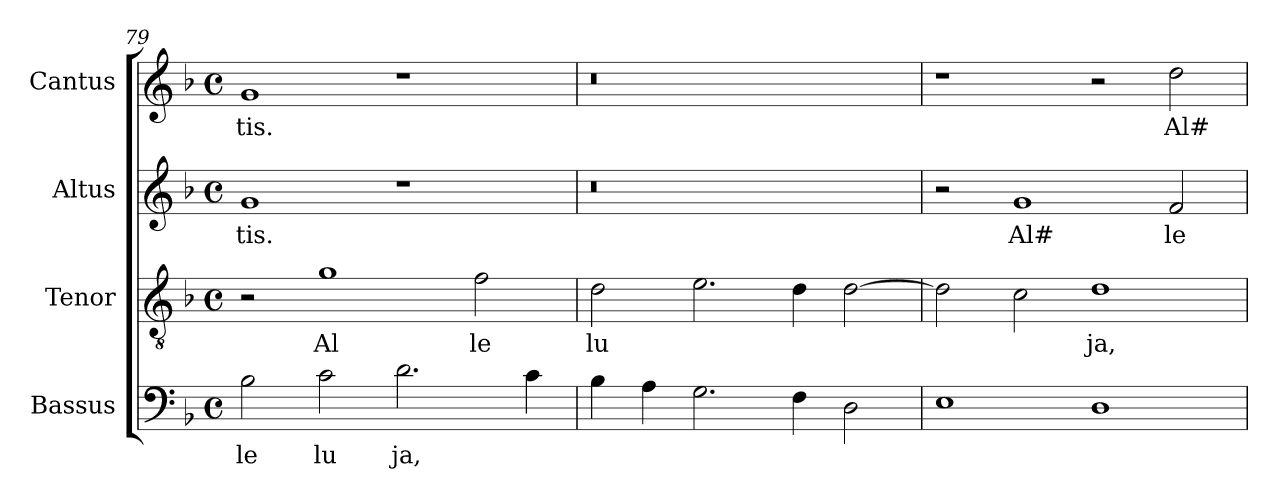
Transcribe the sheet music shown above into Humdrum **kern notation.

**kern	**text	**kern	**text	**kern	**text	**kern	**text
*part4	*part4	*part3	*part3	*part2	*part2	*part1	*part1
*staff4	*staff4	*staff3	*staff3	*staff2	*staff2	*staff1	*staff1
*I"Bassus	*	*I"Tenor	*	*I"Altus	*	*I"Cantus	*
*clefF4	*	*clefGv2	*	*clefG2	*	*clefG2	*
*k[b-]	*	*k[b-]	*	*k[b-]	*	*k[b-]	*
*F:	*	*F:	*	*F:	*	*F:	*
*M4/4	*	*M4/4	*	*M4/4	*	*M4/4	*
*met(c)	*	*met(c)	*	*met(c)	*	*met(c)	*
=79	=79	=79	=79	=79	=79	=79	=79
!	!LO:LY:b:cj	!	!	!	!LO:LY:b:cj	!	!LO:LY:b:cj
2B-\	le	2r	.	1g	tis.	1g	tis.
!	!LO:LY:b:cj	!	!LO:LY:b:cj	!	!	!	!
2c\	lu	1g	Al	.	.	.	.
!	!LO:LY:b:cj	!	!	!	!	!	!
2.d\	ja,	.	.	1r	.	1r	.
!	!	!	!LO:LY:b:cj	!	!	!	!
.	.	2f\	le	.	.	.	.
4c\	.	.	.	.	.	.	.
!!LO:LB:g=z
=80	=80	=80	=80	=80	=80	=80	=80
!	!	!	!LO:LY:b:cj	!	!	!	!
4B-\	.	2d\	lu	0r	.	0r	.
4A\	.	.	.	.	.	.	.
2.G\	.	2.e\	.	.	.	.	.
4F\	.	4d\	.	.	.	.	.
2D\	.	[>2d\	.	.	.	.	.
=81	=81	=81	=81	=81	=81	=81	=81
1E	.	2d\]	.	2r	.	1r	.
!	!	!	!	!	!LO:LY:b:rj	!	!
.	.	2c\	.	1g	Al#	.	.
!	!	!	!LO:LY:b:cj	!	!	!	!
1D	.	1d	ja,	.	.	2r	.
!	!	!	!	!	!LO:LY:b:cj	!	!LO:LY:b:cj
.	.	.	.	2f/	le	2dd\	Al#-
=	=	=	=	=	=	=	=
*-	*-	*-	*-	*-	*-	*-	*-
